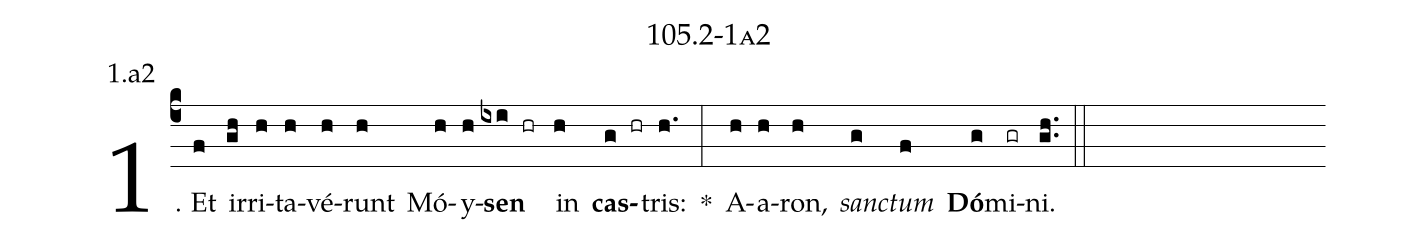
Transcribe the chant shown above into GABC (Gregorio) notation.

name: 105.2-1a2;
annotation: 1.a2;
%%
(c4)1. Et(f) ir(gh)ri(h)ta(h)vé(h)runt(h) Mó(h)y(h)<b>sen</b>(ixi hr) in(h) <b>cas</b>(g hr)tris:(h.) *(:) A(h)a(h)ron,(h) <i>sanc</i>(g)<i>tum</i>(f) <b>Dó</b>(g)mi(gr)ni.(gh..) (::)


%E(h) u(h) o(g) u(f) a(g) e.(gh..) (::)
